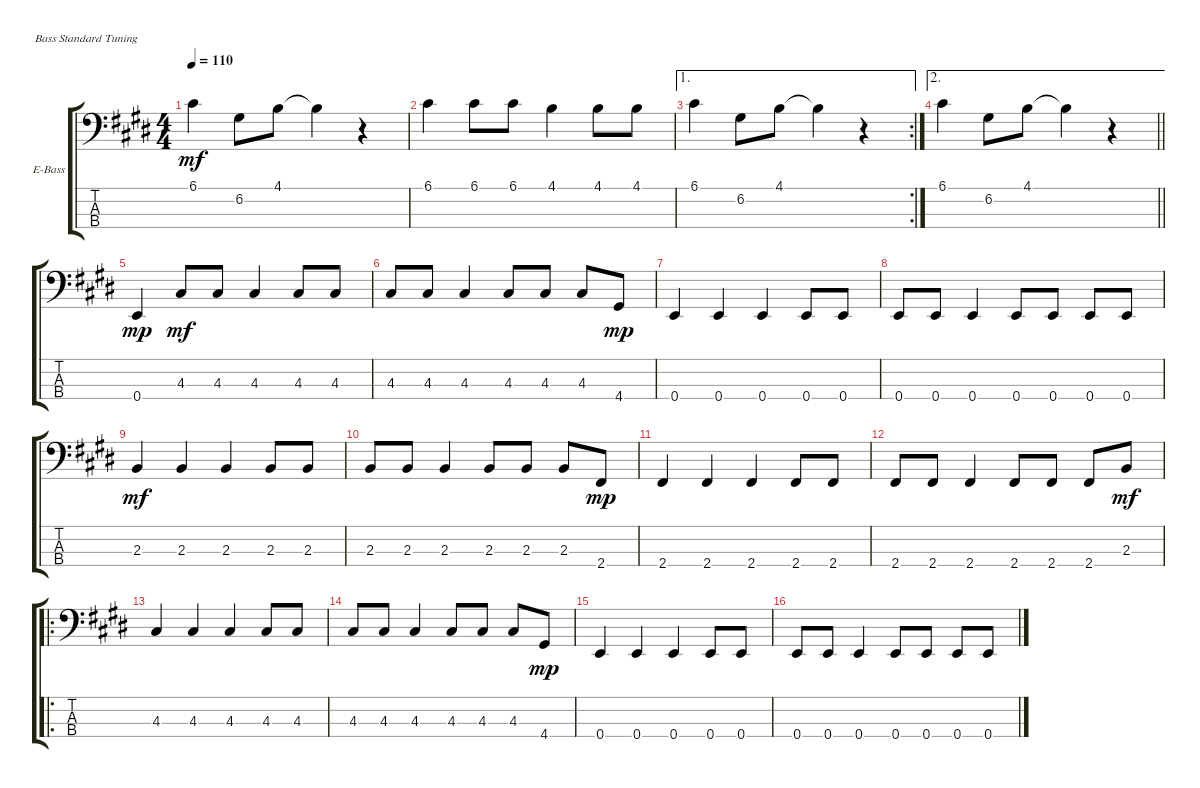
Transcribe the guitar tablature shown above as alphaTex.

\defaultSystemsLayout 4
\bracketExtendMode groupsimilarinstruments
\firstSystemTrackNameOrientation horizontal
\otherSystemsTrackNameOrientation horizontal
\track ("Electric Bass" "E-Bass") {instrument electricbassfinger}
\staff {score tabs}
\tuning (G2 D2 A1 E1)
\ts (4 4)
\tempo 110
\clef f4
\ks c#minor
6.1.4{dy mf} 6.2.8 4.1.8 4.1{t}.4 r.4 |
6.1.4 6.1.8 6.1.8 4.1.4 4.1.8 4.1.8 |
\ae 1
\rc 2
6.1.4 6.2.8 4.1.8 4.1{t}.4 r.4 |
\ae 2
\barLineRight lightlight
6.1.4 6.2.8 4.1.8 4.1{t}.4 r.4 |
0.4.4{dy mp} 4.3.8{dy mf} 4.3.8 4.3.4 4.3.8 4.3.8 |
4.3.8 4.3.8 4.3.4 4.3.8 4.3.8 4.3.8 4.4.8{dy mp} |
0.4.4 0.4.4 0.4.4 0.4.8 0.4.8 |
0.4.8 0.4.8 0.4.4 0.4.8 0.4.8 0.4.8 0.4.8 |
2.3.4{dy mf} 2.3.4 2.3.4 2.3.8 2.3.8 |
2.3.8 2.3.8 2.3.4 2.3.8 2.3.8 2.3.8 2.4.8{dy mp} |
2.4.4 2.4.4 2.4.4 2.4.8 2.4.8 |
2.4.8 2.4.8 2.4.4 2.4.8 2.4.8 2.4.8 2.3.8{dy mf} |
\ro
4.3.4 4.3.4 4.3.4 4.3.8 4.3.8 |
4.3.8 4.3.8 4.3.4 4.3.8 4.3.8 4.3.8 4.4.8{dy mp} |
0.4.4 0.4.4 0.4.4 0.4.8 0.4.8 |
0.4.8 0.4.8 0.4.4 0.4.8 0.4.8 0.4.8 0.4.8
